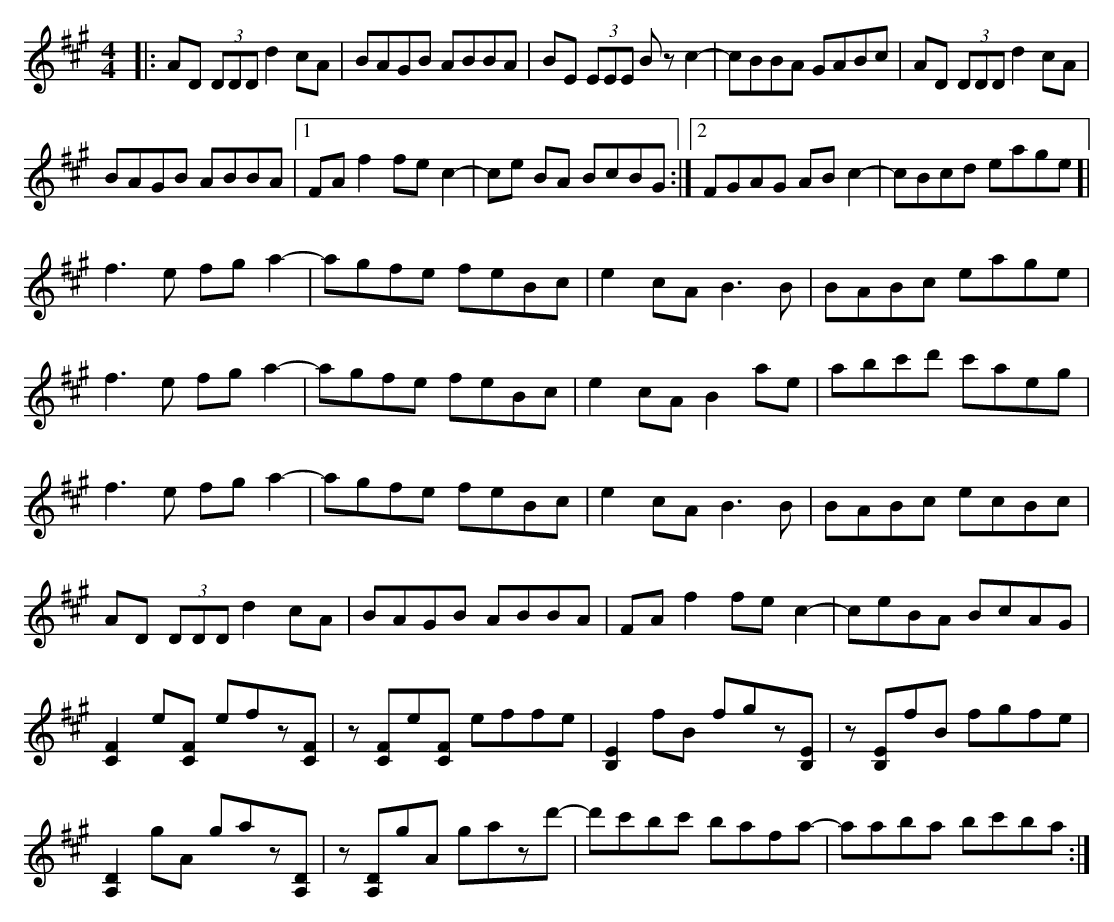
X:1
M:4/4
K:A
|:AD (3DDD d2cA|BAGB ABBA|BE (3EEE Bz c2-|cBBA GABc|AD (3DDD d2cA|
BAGB ABBA|1 FAf2 fe c2-|ce BA BcBG:|2 FGAG ABc2-|cBcd eage ]|
f3e fga2-|agfe feBc|e2cA B3B|BABc eage|
f3e fga2-|agfe feBc|e2cA B2ae|abc'd' c'aeg|
f3e fga2-|agfe feBc|e2cA B3B|BABc ecBc|
AD (3DDD d2cA|BAGB ABBA|FAf2 fec2-|ceBA BcAG|
[FC]2 e[FC] efz[FC]|z[FC]e[FC] effe|[EB,]2 fB fgz[EB,]|z[EB,]fB fgfe|
[DA,]2 gA gaz[DA,]|z[DA,]gA gazd'-|d'c'bc' bafa-|aaba bc'ba:|
